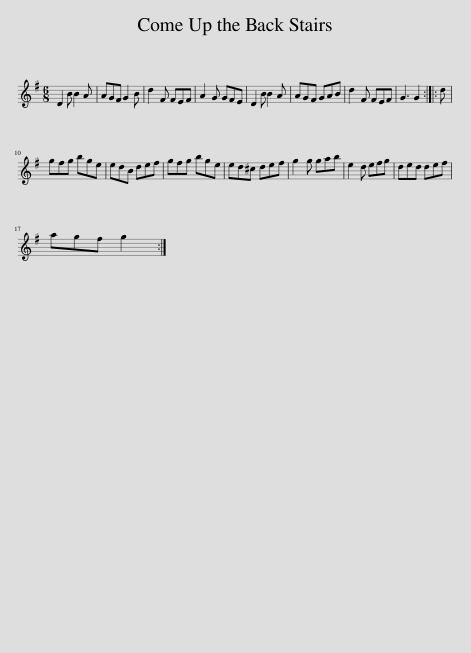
X:1
L:1/8
M:6/8
I:linebreak $
K:G
V:1 treble
V:1
 D2 B B2 A | AGF G2 B | d2 F FEF | A2 G GFE | D2 B B2 A | %5
 AGF GAB | d2 F FEF | G3 G2 :: d |$ gfg bge | %10
 edB def | gfg bge | ed^c def | g2 g gab | e2 d efg | %15
 ded def |$ agf g2 :| %17
